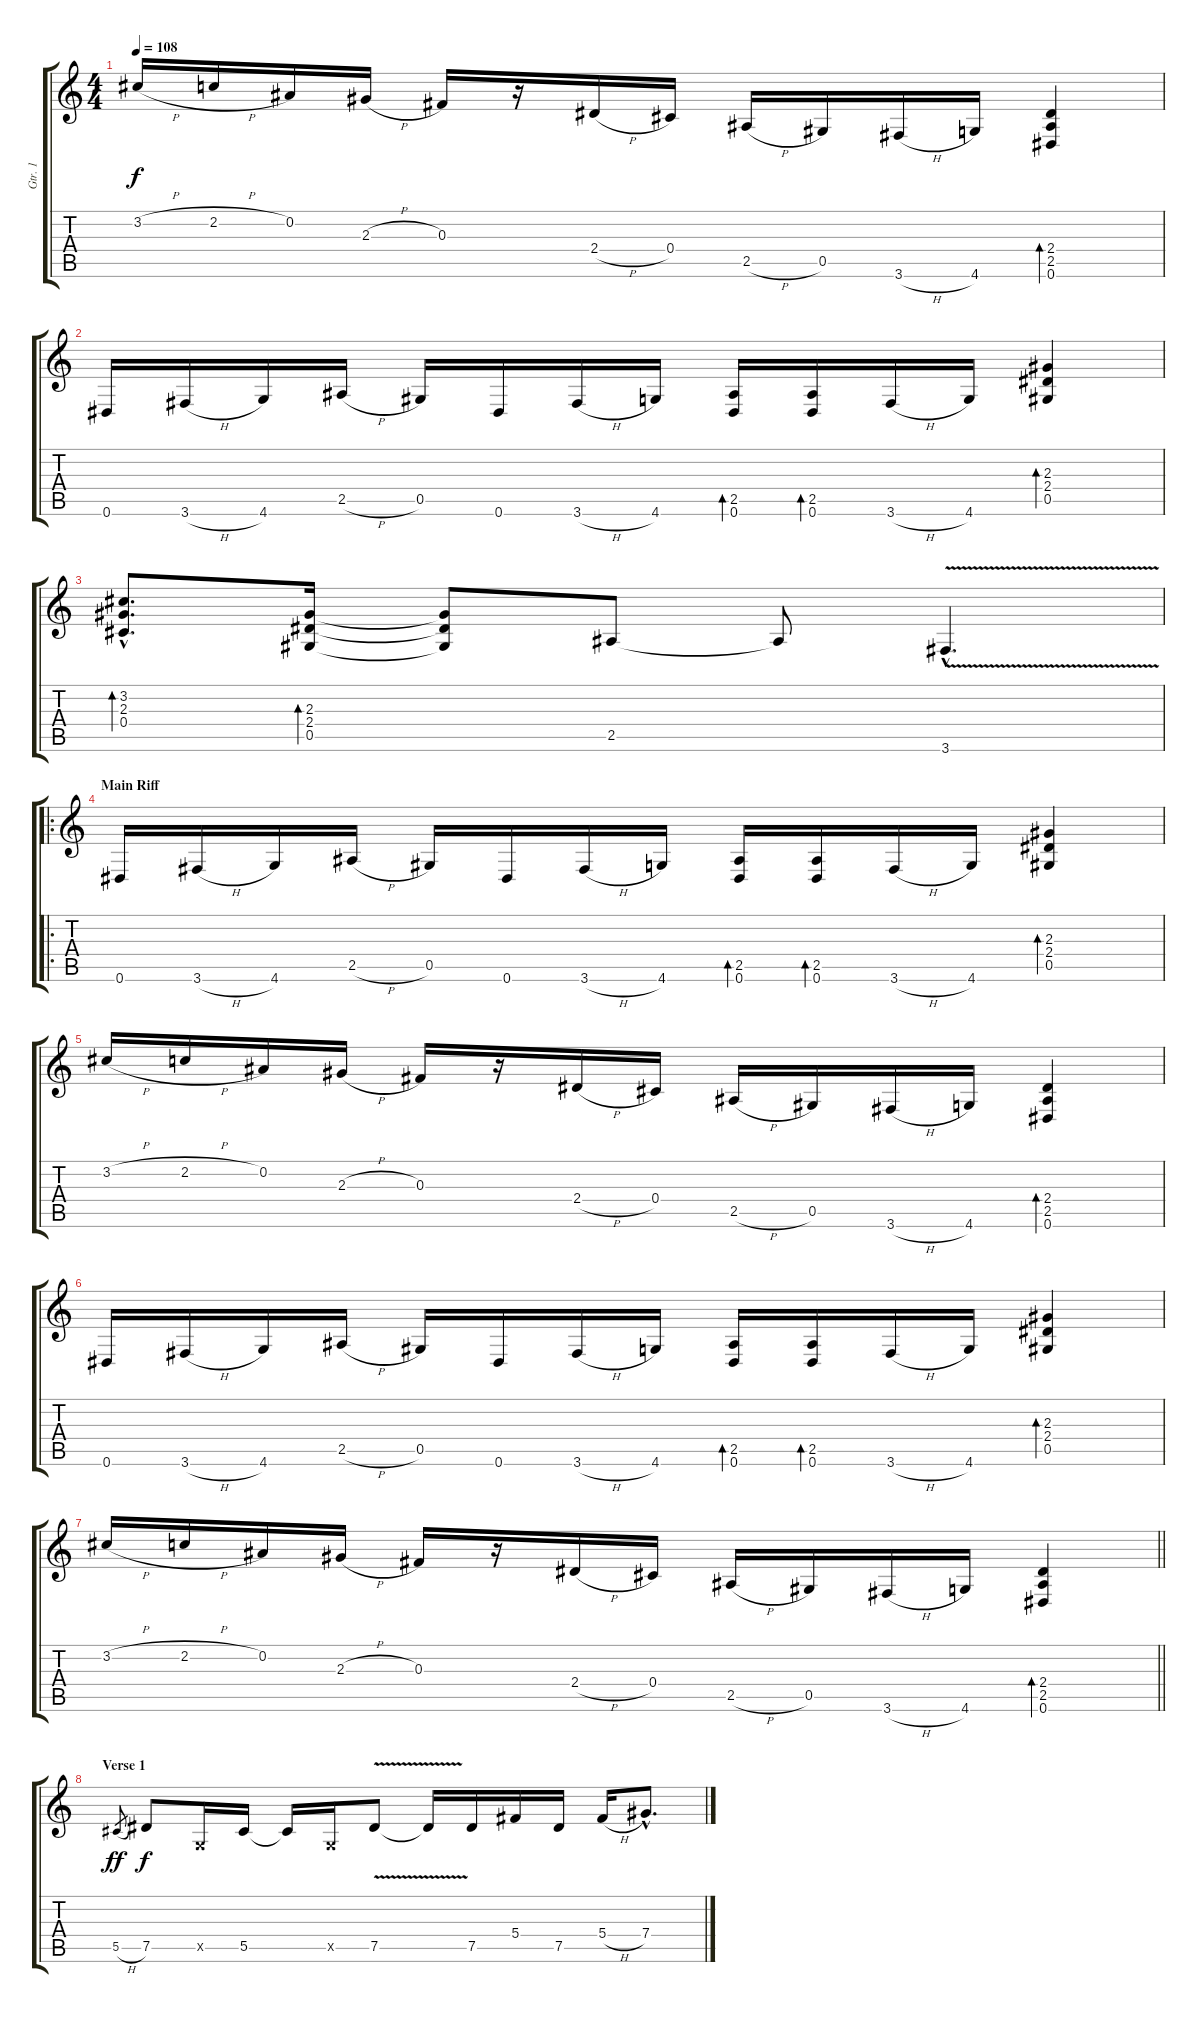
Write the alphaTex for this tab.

\track ("Gtr. 1" "Gtr. 1") {instrument distortionguitar}
\staff {score tabs}
\tuning (Eb4 Bb3 Gb3 Db3 Ab2 Eb2) {hide}
\ts (4 4)
\tempo 108
\clef g2
\ks c
3.2{h}.16{dy f} 2.2{h}.16 0.2.16 2.3{h}.16 0.3.16 r.16 2.4{h}.16 0.4.16 2.5{h}.16 0.5.16 3.6{h}.16 4.6.16 (2.4 2.5 0.6).4{bd 60} |
0.6.16 3.6{h}.16 4.6.16 2.5{h}.16 0.5.16 0.6.16 3.6{h}.16 4.6.16 (2.5 0.6).16{bd 60} (2.5 0.6).16{bd 60} 3.6{h}.16 4.6.16 (2.3 2.4 0.5).4{bd 60} |
(3.2{hac} 2.3{hac} 0.4{hac}).8{d bd 60} (2.3 2.4 0.5).16{bd 60} (2.3{t} 2.4{t} 0.5{t}).8 2.5.8 2.5{t}.8 3.6{v hac}.4{d} |
\ro
\section ("" "Main Riff")
0.6.16 3.6{h}.16 4.6.16 2.5{h}.16 0.5.16 0.6.16 3.6{h}.16 4.6.16 (2.5 0.6).16{bd 60} (2.5 0.6).16{bd 60} 3.6{h}.16 4.6.16 (2.3 2.4 0.5).4{bd 60} |
3.2{h}.16 2.2{h}.16 0.2.16 2.3{h}.16 0.3.16 r.16 2.4{h}.16 0.4.16 2.5{h}.16 0.5.16 3.6{h}.16 4.6.16 (2.4 2.5 0.6).4{bd 60} |
0.6.16 3.6{h}.16 4.6.16 2.5{h}.16 0.5.16 0.6.16 3.6{h}.16 4.6.16 (2.5 0.6).16{bd 60} (2.5 0.6).16{bd 60} 3.6{h}.16 4.6.16 (2.3 2.4 0.5).4{bd 60} |
\barLineRight lightlight
3.2{h}.16 2.2{h}.16 0.2.16 2.3{h}.16 0.3.16 r.16 2.4{h}.16 0.4.16 2.5{h}.16 0.5.16 3.6{h}.16 4.6.16 (2.4 2.5 0.6).4{bd 60} |
\section ("" "Verse 1")
5.5{h}.8{gr dy ff} 7.5.8{dy f} -1.5{x}.16 5.5.16 5.5{t}.16 -1.5{x}.16 7.5{v}.8 7.5{t}.16 7.5.16 5.4.16 7.5.16 5.4{h}.16 7.4{hac}.8{d}
